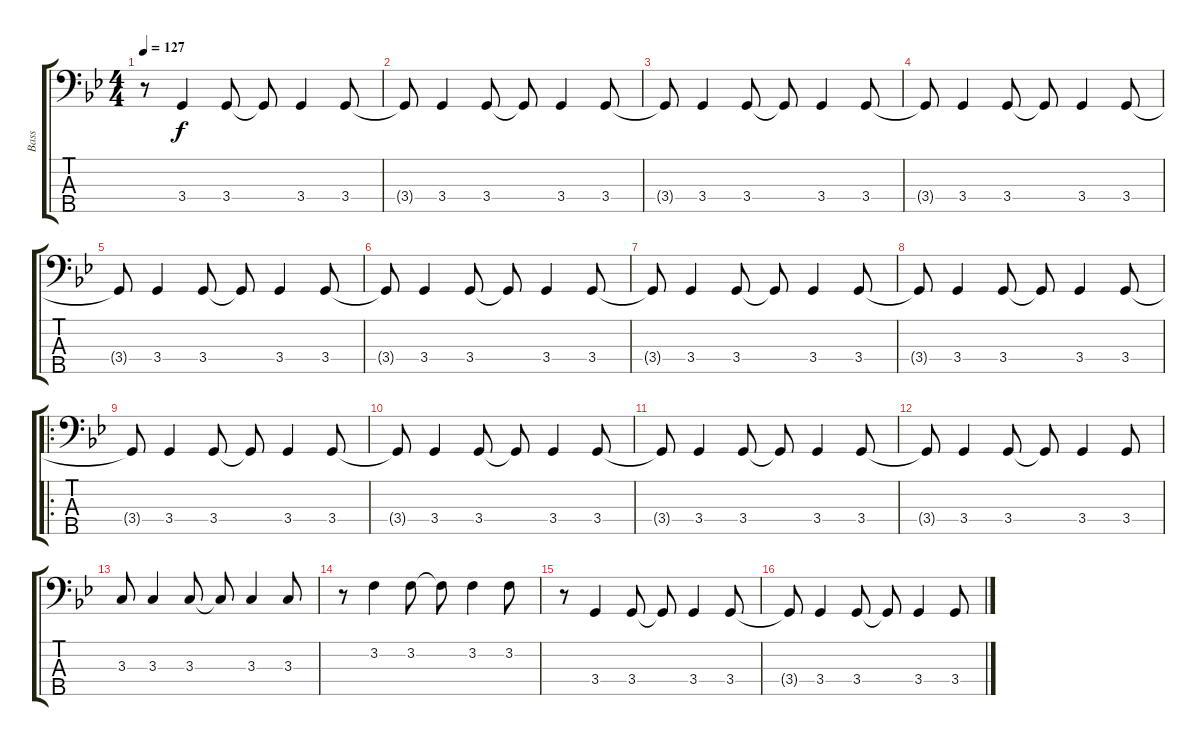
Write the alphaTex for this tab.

\track ("Bass" "Bass") {instrument electricbasspick}
\staff {score tabs}
\tuning (G2 D2 A1 E1 B0) {hide}
\ts (4 4)
\tempo 127
\clef f4
\ks bb
r.8{dy f} 3.4.4 3.4.8 3.4{t}.8 3.4.4 3.4.8 |
3.4{t}.8 3.4.4 3.4.8 3.4{t}.8 3.4.4 3.4.8 |
3.4{t}.8 3.4.4 3.4.8 3.4{t}.8 3.4.4 3.4.8 |
3.4{t}.8 3.4.4 3.4.8 3.4{t}.8 3.4.4 3.4.8 |
3.4{t}.8 3.4.4 3.4.8 3.4{t}.8 3.4.4 3.4.8 |
3.4{t}.8 3.4.4 3.4.8 3.4{t}.8 3.4.4 3.4.8 |
3.4{t}.8 3.4.4 3.4.8 3.4{t}.8 3.4.4 3.4.8 |
3.4{t}.8 3.4.4 3.4.8 3.4{t}.8 3.4.4 3.4.8 |
\ro
3.4{t}.8 3.4.4 3.4.8 3.4{t}.8 3.4.4 3.4.8 |
3.4{t}.8 3.4.4 3.4.8 3.4{t}.8 3.4.4 3.4.8 |
3.4{t}.8 3.4.4 3.4.8 3.4{t}.8 3.4.4 3.4.8 |
3.4{t}.8 3.4.4 3.4.8 3.4{t}.8 3.4.4 3.4.8 |
3.3.8 3.3.4 3.3.8 3.3{t}.8 3.3.4 3.3.8 |
r.8 3.2.4 3.2.8 3.2{t}.8 3.2.4 3.2.8 |
r.8 3.4.4 3.4.8 3.4{t}.8 3.4.4 3.4.8 |
3.4{t}.8 3.4.4 3.4.8 3.4{t}.8 3.4.4 3.4.8
